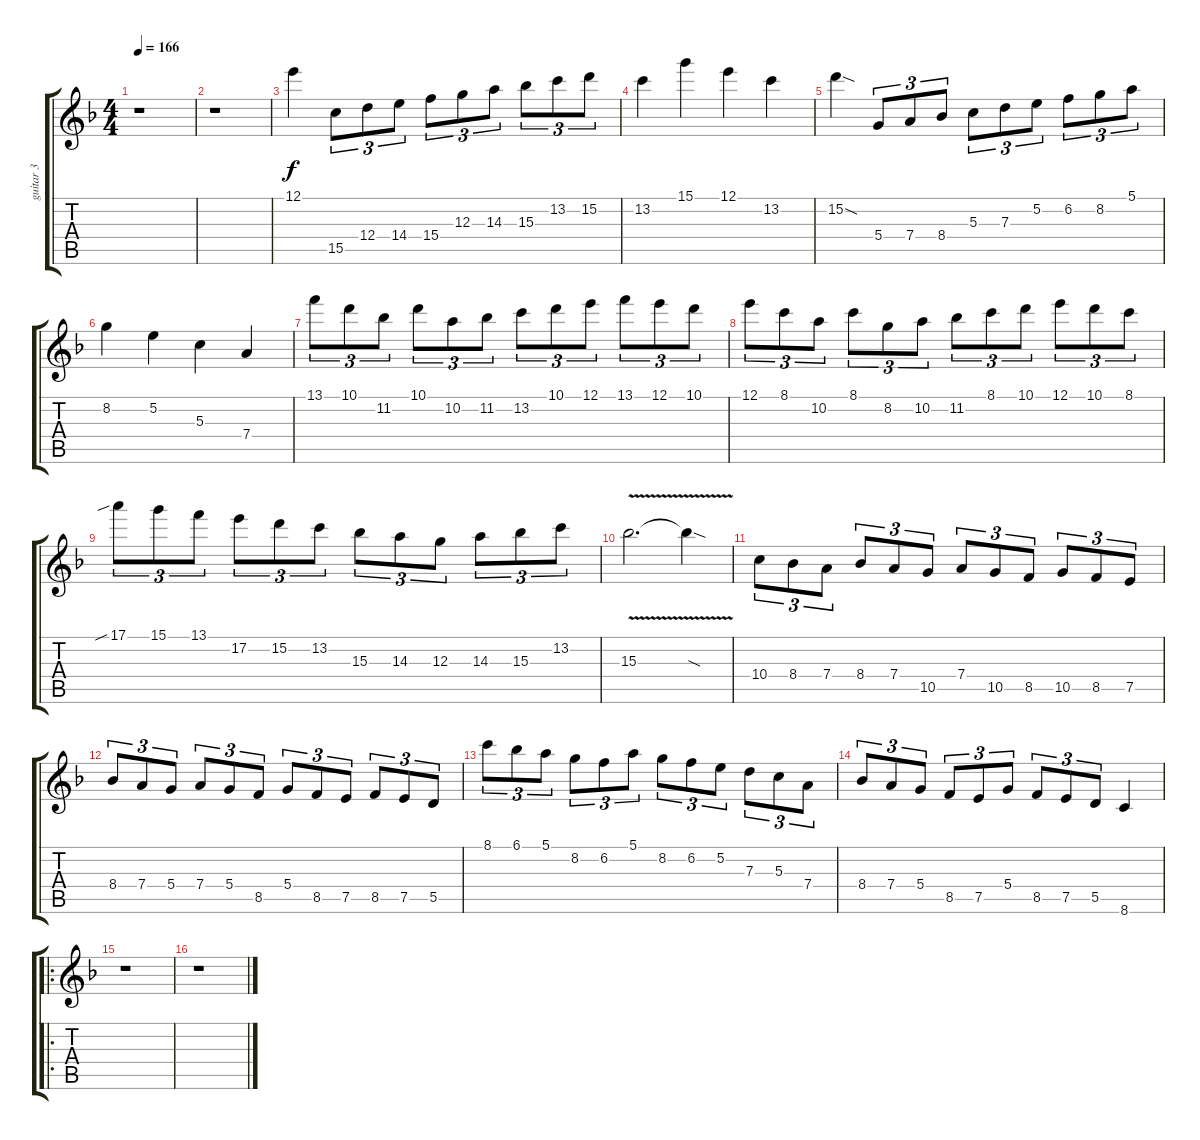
\track ("guitar 3" "guitar 3") {instrument overdrivenguitar}
\staff {score tabs}
\tuning (E4 B3 G3 D3 A2 E2) {hide}
\ts (4 4)
\tempo 166
\clef g2
\ks dminor
r.1{dy f} |
r.1 |
12.1.4 15.5.8{tu (3 2)} 12.4.8{tu (3 2)} 14.4.8{tu (3 2)} 15.4.8{tu (3 2)} 12.3.8{tu (3 2)} 14.3.8{tu (3 2)} 15.3.8{tu (3 2)} 13.2.8{tu (3 2)} 15.2.8{tu (3 2)} |
13.2.4 15.1.4 12.1.4 13.2.4 |
15.2{sod}.4 5.4.8{tu (3 2)} 7.4.8{tu (3 2)} 8.4.8{tu (3 2)} 5.3.8{tu (3 2)} 7.3.8{tu (3 2)} 5.2.8{tu (3 2)} 6.2.8{tu (3 2)} 8.2.8{tu (3 2)} 5.1.8{tu (3 2)} |
8.2.4 5.2.4 5.3.4 7.4.4 |
13.1.8{tu (3 2)} 10.1.8{tu (3 2)} 11.2.8{tu (3 2)} 10.1.8{tu (3 2)} 10.2.8{tu (3 2)} 11.2.8{tu (3 2)} 13.2.8{tu (3 2)} 10.1.8{tu (3 2)} 12.1.8{tu (3 2)} 13.1.8{tu (3 2)} 12.1.8{tu (3 2)} 10.1.8{tu (3 2)} |
12.1.8{tu (3 2)} 8.1.8{tu (3 2)} 10.2.8{tu (3 2)} 8.1.8{tu (3 2)} 8.2.8{tu (3 2)} 10.2.8{tu (3 2)} 11.2.8{tu (3 2)} 8.1.8{tu (3 2)} 10.1.8{tu (3 2)} 12.1.8{tu (3 2)} 10.1.8{tu (3 2)} 8.1.8{tu (3 2)} |
17.1{sib}.8{tu (3 2)} 15.1.8{tu (3 2)} 13.1.8{tu (3 2)} 17.2.8{tu (3 2)} 15.2.8{tu (3 2)} 13.2.8{tu (3 2)} 15.3.8{tu (3 2)} 14.3.8{tu (3 2)} 12.3.8{tu (3 2)} 14.3.8{tu (3 2)} 15.3.8{tu (3 2)} 13.2.8{tu (3 2)} |
15.3{v}.2{d} 15.3{sod t}.4 |
10.4.8{tu (3 2) balance 0 instrument overdrivenguitar} 8.4.8{tu (3 2)} 7.4.8{tu (3 2)} 8.4.8{tu (3 2)} 7.4.8{tu (3 2)} 10.5.8{tu (3 2)} 7.4.8{tu (3 2)} 10.5.8{tu (3 2)} 8.5.8{tu (3 2)} 10.5.8{tu (3 2)} 8.5.8{tu (3 2)} 7.5.8{tu (3 2)} |
8.4.8{tu (3 2)} 7.4.8{tu (3 2)} 5.4.8{tu (3 2)} 7.4.8{tu (3 2)} 5.4.8{tu (3 2)} 8.5.8{tu (3 2)} 5.4.8{tu (3 2)} 8.5.8{tu (3 2)} 7.5.8{tu (3 2)} 8.5.8{tu (3 2)} 7.5.8{tu (3 2)} 5.5.8{tu (3 2)} |
8.1.8{tu (3 2) balance 16} 6.1.8{tu (3 2)} 5.1.8{tu (3 2)} 8.2.8{tu (3 2)} 6.2.8{tu (3 2)} 5.1.8{tu (3 2)} 8.2.8{tu (3 2)} 6.2.8{tu (3 2)} 5.2.8{tu (3 2)} 7.3.8{tu (3 2)} 5.3.8{tu (3 2)} 7.4.8{tu (3 2)} |
8.4.8{tu (3 2)} 7.4.8{tu (3 2)} 5.4.8{tu (3 2)} 8.5.8{tu (3 2)} 7.5.8{tu (3 2)} 5.4.8{tu (3 2)} 8.5.8{tu (3 2)} 7.5.8{tu (3 2)} 5.5.8{tu (3 2)} 8.6.4 |
\ro
r.1 |
r.1
